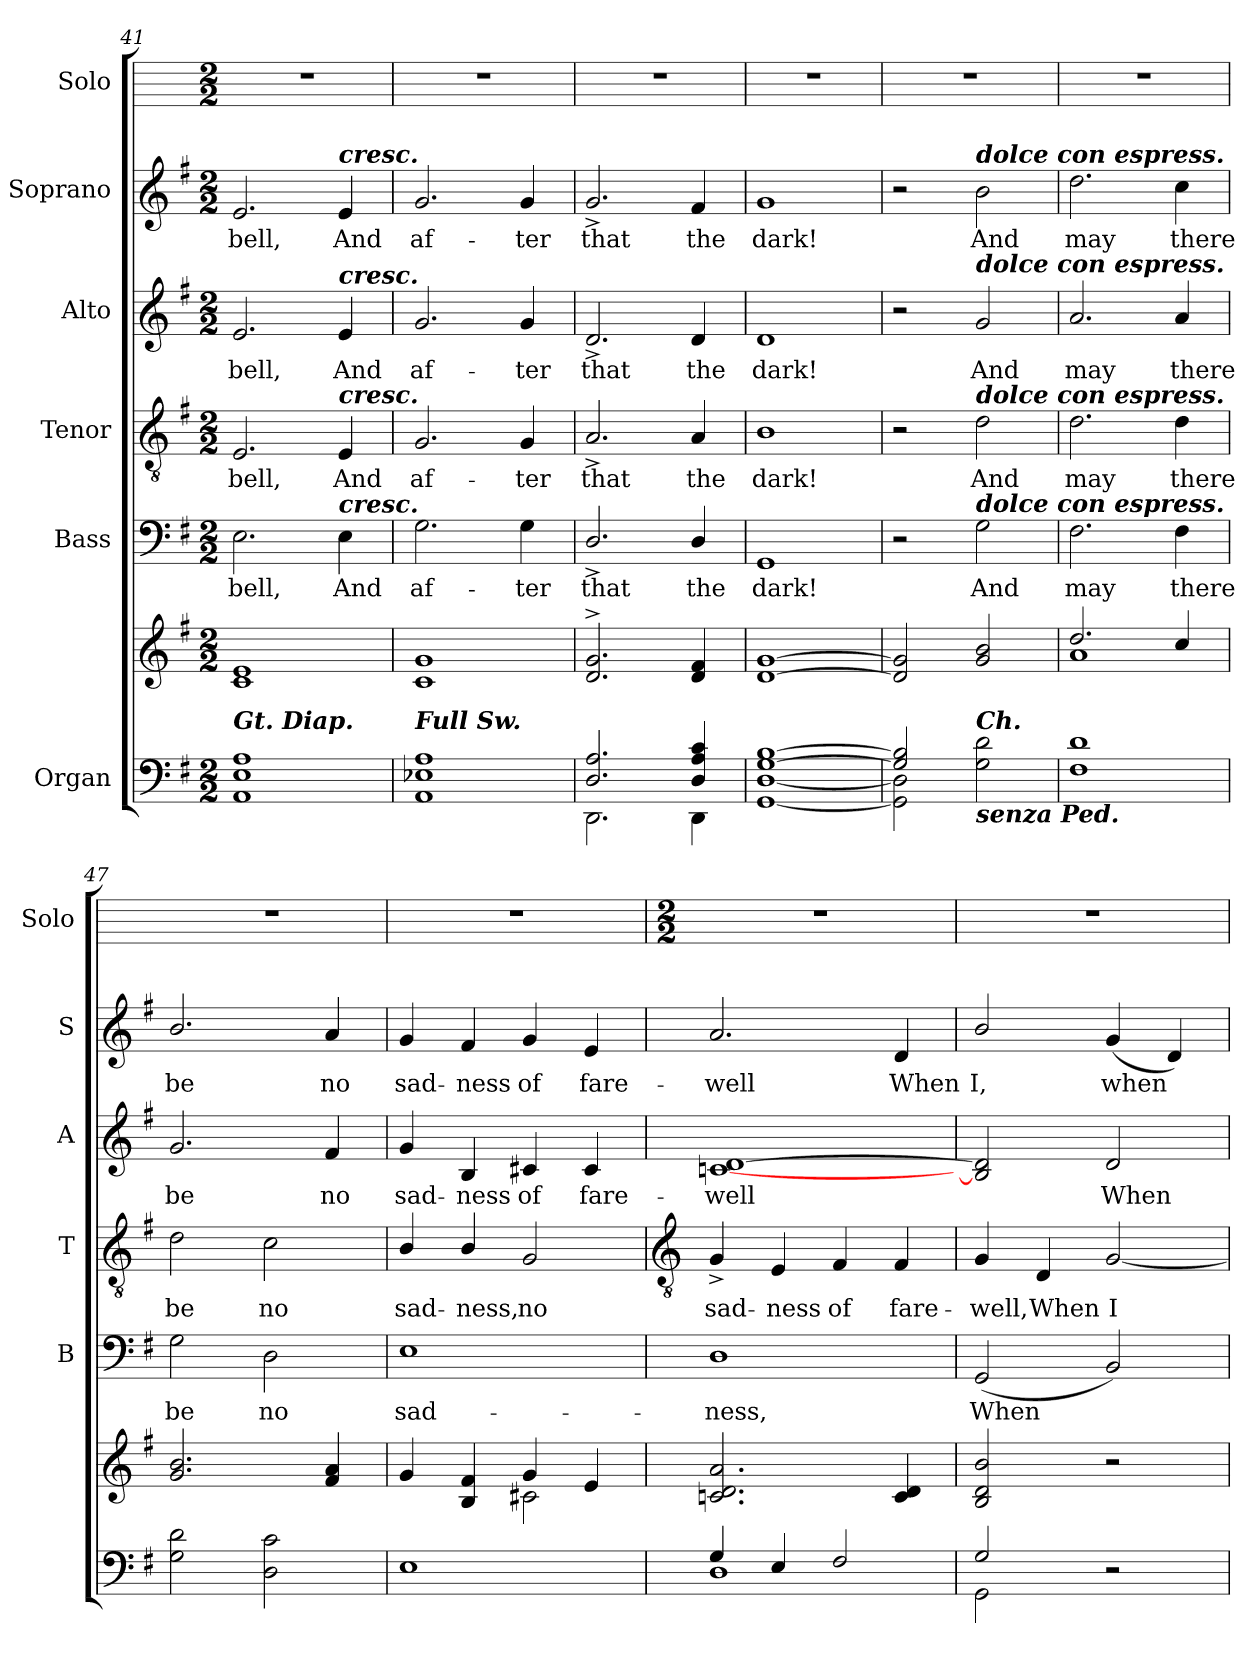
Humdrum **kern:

**kern	**kern	**kern	**text	**kern	**text	**kern	**text	**kern	**text	**kern
*part6	*part6	*part5	*part5	*part4	*part4	*part3	*part3	*part2	*part2	*part1
*staff7	*staff6	*staff5	*staff5	*staff4	*staff4	*staff3	*staff3	*staff2	*staff2	*staff1
*I"Organ	*	*I"Bass	*	*I"Tenor	*	*I"Alto	*	*I"Soprano	*	*I"Solo
*	*	*I'B	*	*I'T	*	*I'A	*	*I'S	*	*I'Solo
!!LO:LB:g=z
*clefF4	*clefG2	*clefF4	*	*clefGv2	*	*clefG2	*	*clefG2	*	*
*k[f#]	*k[f#]	*k[f#]	*	*k[f#]	*	*k[f#]	*	*k[f#]	*	*
*G:	*G:	*G:	*	*G:	*	*G:	*	*G:	*	*
*M2/2	*M2/2	*M2/2	*	*M2/2	*	*M2/2	*	*M2/2	*	*M2/2
=41	=41	=41	=41	=41	=41	=41	=41	=41	=41	=41
*^	*^	*	*	*	*	*	*	*	*	*
!LO:TX:a:Bi:t=Gt. Diap.	!	!	!	!	!	!	!	!	!	!	!	!
!	!	!	!	!	!LO:LY:b	!	!LO:LY:b	!	!LO:LY:b	!	!LO:LY:b	!
1ryy	1AA\ 1E\ 1A\	1c 1e	1ryy	2.E	bell,	2.E	bell,	2.e	bell,	2.e	bell,	1r
!	!	!	!	!	!	!	!	!	!	!LO:TX:a:Bi:t=cresc.	!	!
!	!	!	!	!	!	!	!	!LO:TX:a:Bi:t=cresc.	!	!	!	!
!	!	!	!	!	!	!LO:TX:a:Bi:t=cresc.	!	!	!	!	!	!
!	!	!	!	!LO:TX:a:Bi:t=cresc.	!	!	!	!	!	!	!	!
!	!	!	!	!	!LO:LY:b	!	!LO:LY:b	!	!LO:LY:b	!	!LO:LY:b	!
.	.	.	.	4E	And	4E	And	4e	And	4e	And	.
=42	=42	=42	=42	=42	=42	=42	=42	=42	=42	=42	=42	=42
!LO:TX:a:Bi:t=Full Sw.	!	!	!	!	!	!	!	!	!	!	!	!
!	!	!	!	!	!LO:LY:b	!	!LO:LY:b	!	!LO:LY:b	!	!LO:LY:b	!
1ryy	1AA\ 1E-X\ 1A\	1c 1g	1ryy	2.G	af-	2.G	af-	2.g	af-	2.g	af-	1r
!	!	!	!	!	!LO:LY:b	!	!LO:LY:b	!	!LO:LY:b	!	!LO:LY:b	!
.	.	.	.	4G	-ter	4G	-ter	4g	-ter	4g	-ter	.
=43	=43	=43	=43	=43	=43	=43	=43	=43	=43	=43	=43	=43
!	!	!	!	!	!LO:LY:b	!	!LO:LY:b	!	!LO:LY:b	!	!LO:LY:b	!
2.D/ 2.A/	2.DD\	2.d^ 2.g^	1ryy	2.D^/	that	2.A^	that	2.d^	that	2.g^	that	1r
!	!	!	!	!	!LO:LY:b	!	!LO:LY:b	!	!LO:LY:b	!	!LO:LY:b	!
4D/ 4A/ 4c/	4DD\	4d 4f#	.	4D/	the	4A	the	4d	the	4f#	the	.
=44	=44	=44	=44	=44	=44	=44	=44	=44	=44	=44	=44	=44
!	!	!	!	!	!LO:LY:b	!	!LO:LY:b	!	!LO:LY:b	!	!LO:LY:b	!
[1G/ [1B/	[1GG\ [1D\	[1d [1g	1ryy	1GG	dark!	1B	dark!	1d	dark!	1g	dark!	1r
=45	=45	=45	=45	=45	=45	=45	=45	=45	=45	=45	=45	=45
2G/] 2B/]	2GG\] 2D\]	2d] 2g]	1ryy	2r	.	2r	.	2r	.	2r	.	1r
!	!	!	!	!	!	!	!	!	!	!LO:TX:a:Bi:t=dolce con espress.	!	!
!	!	!	!	!	!	!	!	!LO:TX:a:Bi:t=dolce con espress.	!	!	!	!
!	!	!	!	!	!	!LO:TX:a:Bi:t=dolce con espress.	!	!	!	!	!	!
!	!	!	!	!LO:TX:a:Bi:t=dolce con espress.	!	!	!	!	!	!	!	!
!LO:TX:b:Bi:t=senza Ped.	!	!	!	!	!	!	!	!	!	!	!	!
!LO:TX:a:Bi:t=Ch.	!	!	!	!	!	!	!	!	!	!	!	!
!	!	!	!	!	!LO:LY:b	!	!LO:LY:b	!	!LO:LY:b	!	!LO:LY:b	!
2ryy	2G\ 2d\	2g 2b	.	2G	And	2d	And	2g	And	2b	And	.
=46	=46	=46	=46	=46	=46	=46	=46	=46	=46	=46	=46	=46
!	!	!	!	!	!LO:LY:b	!	!LO:LY:b	!	!LO:LY:b	!	!LO:LY:b	!
1ryy	1F#\ 1d\	2.dd/	1a\	2.F#	may	2.d	may	2.a	may	2.dd	may	1r
!	!	!	!	!	!LO:LY:b	!	!LO:LY:b	!	!LO:LY:b	!	!LO:LY:b	!
.	.	4cc/	.	4F#	there	4d	there	4a	there	4cc	there	.
=47	=47	=47	=47	=47	=47	=47	=47	=47	=47	=47	=47	=47
!	!	!	!	!	!LO:LY:b	!	!LO:LY:b	!	!LO:LY:b	!	!LO:LY:b	!
1ryy	2G\ 2d\	2.g/ 2.b/	1ryy	2G\	be	2d\	be	2.g/	be	2.b/	be	1r
!	!	!	!	!	!LO:LY:b	!	!LO:LY:b	!	!	!	!	!
.	2D\ 2c\	.	.	2D	no	2c	no	.	.	.	.	.
!	!	!	!	!	!	!	!	!	!LO:LY:b	!	!LO:LY:b	!
.	.	4f# 4a	.	.	.	.	.	4f#	no	4a	no	.
=48	=48	=48	=48	=48	=48	=48	=48	=48	=48	=48	=48	=48
!	!	!	!	!	!LO:LY:b	!	!LO:LY:b	!	!LO:LY:b	!	!LO:LY:b	!
1ryy	1E\	4g	2ryy	1E	sad-	4B/	sad-	4g	sad-	4g	sad-	1r
!	!	!	!	!	!	!	!LO:LY:b	!	!LO:LY:b	!	!LO:LY:b	!
.	.	4B 4f#	.	.	.	4B/	-ness,	4B	-ness	4f#	-ness	.
!	!	!	!	!	!	!	!LO:LY:b	!	!LO:LY:b	!	!LO:LY:b	!
.	.	4g	2c#X\	.	.	2G	no	4c#X	of	4g	of	.
!	!	!	!	!	!	!	!	!	!LO:LY:b	!	!LO:LY:b	!
.	.	4e	.	.	.	.	.	4c#	fare-	4e	fare-	.
*	*	*v	*v	*	*	*	*	*	*	*	*	*
!!LO:LB:g=z
=49	=49	=49	=49	=49	=49	=49	=49	=49	=49	=49	=49
*	*	*	*	*	*clefGv2	*	*	*	*	*	*
*	*	*	*	*	*	*	*	*	*	*	*M2/2
!	!	!	!	!LO:LY:b	!	!LO:LY:b	!	!LO:LY:b	!	!LO:LY:b	!
4G/	1D\	2.cn 2.d 2.a	1D	-ness,	4G^	sad-	[1cn [1d	-well	2.a	-well	1r
!	!	!	!	!	!	!LO:LY:b	!	!	!	!	!
4E/	.	.	.	.	4E	-ness	.	.	.	.	.
!	!	!	!	!	!	!LO:LY:b	!	!	!	!	!
2F#/	.	.	.	.	4F#	of	.	.	.	.	.
!	!	!	!	!	!	!LO:LY:b	!	!	!	!LO:LY:b	!
.	.	4c 4d	.	.	4F#	fare-	.	.	4d	When	.
=50	=50	=50	=50	=50	=50	=50	=50	=50	=50	=50	=50
!	!	!	!	!LO:LY:b	!	!LO:LY:b	!	!	!	!LO:LY:b	!
2G/	2GG\	2B 2d 2b	(<2GG	When	4G	-well,	2B] 2d]	.	2b/	I,	1r
!	!	!	!	!	!	!LO:LY:b	!	!	!	!	!
.	.	.	.	.	4D	When	.	.	.	.	.
!	!	!	!	!	!	!LO:LY:b	!	!LO:LY:b	!	!LO:LY:b	!
2r	2ryy	2r	2BB)	.	[2G	I	2d	When	(<4g	when	.
.	.	.	.	.	.	.	.	.	4d)	.	.
*v	*v	*	*	*	*	*	*	*	*	*	*
=	=	=	=	=	=	=	=	=	=	=
*-	*-	*-	*-	*-	*-	*-	*-	*-	*-	*-
